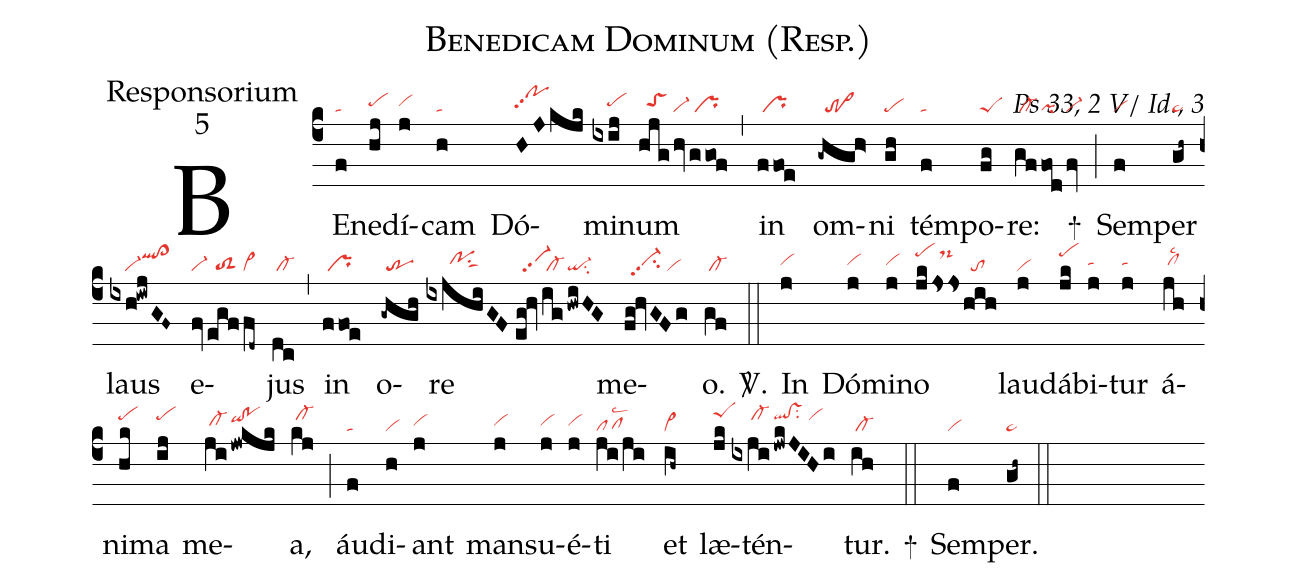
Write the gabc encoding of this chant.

name:Benedicam Dominum (Resp.);
office-part:Responsorium;
mode:5;
commentary:Ps 33, 2 V/ Id., 3;
nabc-lines:1;
%%
(c4)
BE(f|ta)ne(hj|pehh)dí(j|vihh)cam(h|ta) Dó(HJkjk|pohkpp2)mi(ixij|////pehh)num(hjg|//toShh|/hv|vi-|/ggof|/pr) (,)
in(ffoe|/pr) om(-ghgh>|//tr>)ni(gh|pe) tém(f|ta)po(fg|peS)re:(gf|/cl-|fod|pi|/fv|vi-) +(;)
Sem(f|vi)per(gh~|pe~) laus(ixh!iwjGF~|////vi-qlhj!cl>hj) e(fv|vi-|/egf|//toS2|fd~|cl~)jus(dc|/cl-) (,)
in(ffoe|/pr) o(-ghgh|/tr)re(ixjhiGF|//////pohhsu1sut1|//eg!hv|//vi-pp2|/ig|/cl-|!hwiHG|qi-su2) me(fg!hvGFg|//vi-hhpp2su2/vi)o.(gf|/cl-) <sp>V/</sp>.(::)
In(j|vihh) Dó(j|vihh)mi(j|vihh)no(jk|pehk|/jss|//ds-hk|hih|//to) lau(j|vi)dá(jk|pehk)bi(j|tahh)tur(j|tahh) á(jh|/clhhlsc2)ni(hk|pehj)ma(ij|pehj) me(ji|/cl-hh|!jwkjk|qihi!pohi)a,(kj|/cl-hj) (;)
áu(f|ta)di(h|vi)ant(j|vihh) man(j|vihh)su(j|vihh)é(j|vihh)ti(ji/ji|pflsc2) et(ih~|cl~) læ(jk|peShk)tén(ixji|/////cl-hj|!jwkJIHi|qlhj!vshjsu2/vihj)tur.(ih|/cl-) +(::)
Sem(f|vi)per.(gh~|pe~) (::)
